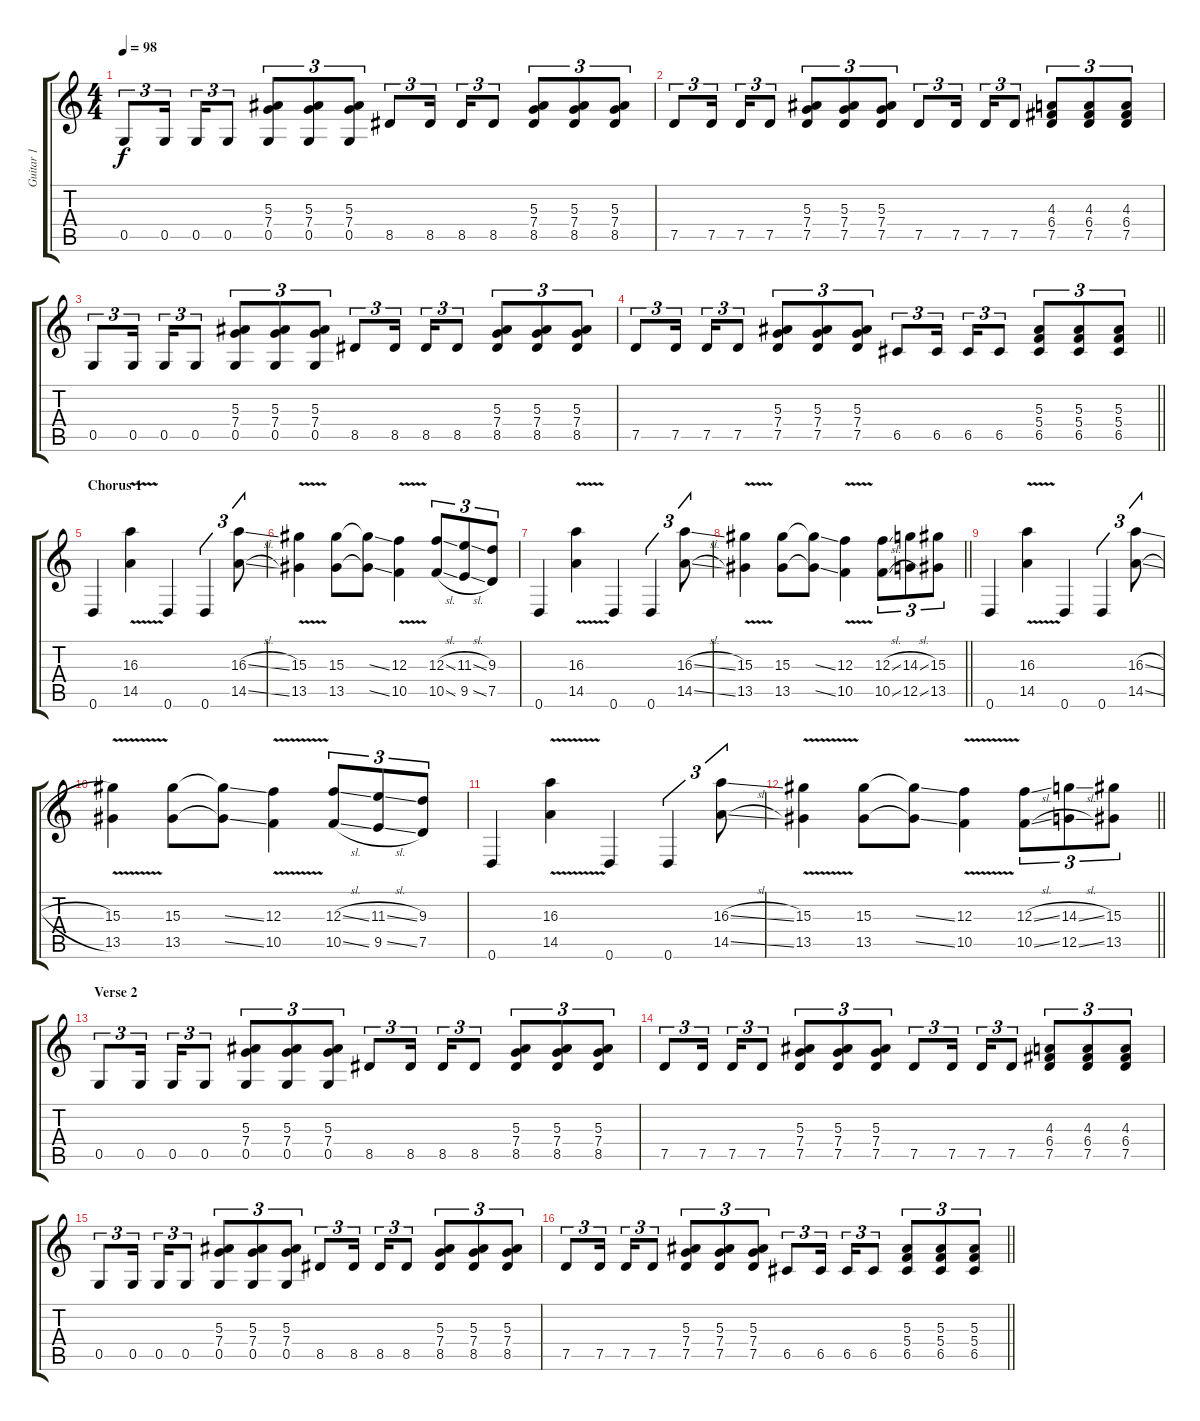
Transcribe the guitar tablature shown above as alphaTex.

\track ("Guitar 1" "Guitar 1") {instrument distortionguitar}
\staff {score tabs}
\tuning (D4 A3 F3 C3 G2 D2) {hide}
\ts (4 4)
\tempo 98
\clef g2
\ks c
0.5.8{tu (3 2) dy f} 0.5.16{tu (3 2)} 0.5.16{tu (3 2)} 0.5.8{tu (3 2)} (5.3 7.4 0.5).8{tu (3 2)} (5.3 7.4 0.5).8{tu (3 2)} (5.3 7.4 0.5).8{tu (3 2)} 8.5.8{tu (3 2)} 8.5.16{tu (3 2)} 8.5.16{tu (3 2)} 8.5.8{tu (3 2)} (5.3 7.4 8.5).8{tu (3 2)} (5.3 7.4 8.5).8{tu (3 2)} (5.3 7.4 8.5).8{tu (3 2)} |
7.5.8{tu (3 2)} 7.5.16{tu (3 2)} 7.5.16{tu (3 2)} 7.5.8{tu (3 2)} (5.3 7.4 7.5).8{tu (3 2)} (5.3 7.4 7.5).8{tu (3 2)} (5.3 7.4 7.5).8{tu (3 2)} 7.5.8{tu (3 2)} 7.5.16{tu (3 2)} 7.5.16{tu (3 2)} 7.5.8{tu (3 2)} (4.3 6.4 7.5).8{tu (3 2)} (4.3 6.4 7.5).8{tu (3 2)} (4.3 6.4 7.5).8{tu (3 2)} |
0.5.8{tu (3 2)} 0.5.16{tu (3 2)} 0.5.16{tu (3 2)} 0.5.8{tu (3 2)} (5.3 7.4 0.5).8{tu (3 2)} (5.3 7.4 0.5).8{tu (3 2)} (5.3 7.4 0.5).8{tu (3 2)} 8.5.8{tu (3 2)} 8.5.16{tu (3 2)} 8.5.16{tu (3 2)} 8.5.8{tu (3 2)} (5.3 7.4 8.5).8{tu (3 2)} (5.3 7.4 8.5).8{tu (3 2)} (5.3 7.4 8.5).8{tu (3 2)} |
\barLineRight lightlight
7.5.8{tu (3 2)} 7.5.16{tu (3 2)} 7.5.16{tu (3 2)} 7.5.8{tu (3 2)} (5.3 7.4 7.5).8{tu (3 2)} (5.3 7.4 7.5).8{tu (3 2)} (5.3 7.4 7.5).8{tu (3 2)} 6.5.8{tu (3 2)} 6.5.16{tu (3 2)} 6.5.16{tu (3 2)} 6.5.8{tu (3 2)} (5.3 5.4 6.5).8{tu (3 2)} (5.3 5.4 6.5).8{tu (3 2)} (5.3 5.4 6.5).8{tu (3 2)} |
\section ("" "Chorus 1")
0.6.4 (16.3{v} 14.5{v}).4 0.6.4 0.6.4{tu (3 2)} (16.3{sl} 14.5{sl}).8{tu (3 2)} |
(15.3{v} 13.5{v}).4 (15.3 13.5).8 (15.3{ss t} 13.5{ss t}).8 (12.3{v} 10.5{v}).4 (12.3{sl} 10.5{sl}).8{tu (3 2)} (11.3{sl} 9.5{sl}).8{tu (3 2)} (9.3 7.5).8{tu (3 2)} |
0.6.4 (16.3{v} 14.5{v}).4 0.6.4 0.6.4{tu (3 2)} (16.3{sl} 14.5{sl}).8{tu (3 2)} |
\barLineRight lightlight
(15.3{v} 13.5{v}).4 (15.3 13.5).8 (15.3{ss t} 13.5{ss t}).8 (12.3{v} 10.5{v}).4 (12.3{sl} 10.5{sl}).8{tu (3 2)} (14.3{sl} 12.5{sl}).8{tu (3 2)} (15.3 13.5).8{tu (3 2)} |
0.6.4 (16.3{v} 14.5{v}).4 0.6.4 0.6.4{tu (3 2)} (16.3{sl} 14.5{sl}).8{tu (3 2)} |
(15.3{v} 13.5{v}).4 (15.3 13.5).8 (15.3{ss t} 13.5{ss t}).8 (12.3{v} 10.5{v}).4 (12.3{sl} 10.5{sl}).8{tu (3 2)} (11.3{sl} 9.5{sl}).8{tu (3 2)} (9.3 7.5).8{tu (3 2)} |
0.6.4 (16.3{v} 14.5{v}).4 0.6.4 0.6.4{tu (3 2)} (16.3{sl} 14.5{sl}).8{tu (3 2)} |
\barLineRight lightlight
(15.3{v} 13.5{v}).4 (15.3 13.5).8 (15.3{ss t} 13.5{ss t}).8 (12.3{v} 10.5{v}).4 (12.3{sl} 10.5{sl}).8{tu (3 2)} (14.3{sl} 12.5{sl}).8{tu (3 2)} (15.3 13.5).8{tu (3 2)} |
\section ("" "Verse 2")
0.5.8{tu (3 2)} 0.5.16{tu (3 2)} 0.5.16{tu (3 2)} 0.5.8{tu (3 2)} (5.3 7.4 0.5).8{tu (3 2)} (5.3 7.4 0.5).8{tu (3 2)} (5.3 7.4 0.5).8{tu (3 2)} 8.5.8{tu (3 2)} 8.5.16{tu (3 2)} 8.5.16{tu (3 2)} 8.5.8{tu (3 2)} (5.3 7.4 8.5).8{tu (3 2)} (5.3 7.4 8.5).8{tu (3 2)} (5.3 7.4 8.5).8{tu (3 2)} |
7.5.8{tu (3 2)} 7.5.16{tu (3 2)} 7.5.16{tu (3 2)} 7.5.8{tu (3 2)} (5.3 7.4 7.5).8{tu (3 2)} (5.3 7.4 7.5).8{tu (3 2)} (5.3 7.4 7.5).8{tu (3 2)} 7.5.8{tu (3 2)} 7.5.16{tu (3 2)} 7.5.16{tu (3 2)} 7.5.8{tu (3 2)} (4.3 6.4 7.5).8{tu (3 2)} (4.3 6.4 7.5).8{tu (3 2)} (4.3 6.4 7.5).8{tu (3 2)} |
0.5.8{tu (3 2)} 0.5.16{tu (3 2)} 0.5.16{tu (3 2)} 0.5.8{tu (3 2)} (5.3 7.4 0.5).8{tu (3 2)} (5.3 7.4 0.5).8{tu (3 2)} (5.3 7.4 0.5).8{tu (3 2)} 8.5.8{tu (3 2)} 8.5.16{tu (3 2)} 8.5.16{tu (3 2)} 8.5.8{tu (3 2)} (5.3 7.4 8.5).8{tu (3 2)} (5.3 7.4 8.5).8{tu (3 2)} (5.3 7.4 8.5).8{tu (3 2)} |
\barLineRight lightlight
7.5.8{tu (3 2)} 7.5.16{tu (3 2)} 7.5.16{tu (3 2)} 7.5.8{tu (3 2)} (5.3 7.4 7.5).8{tu (3 2)} (5.3 7.4 7.5).8{tu (3 2)} (5.3 7.4 7.5).8{tu (3 2)} 6.5.8{tu (3 2)} 6.5.16{tu (3 2)} 6.5.16{tu (3 2)} 6.5.8{tu (3 2)} (5.3 5.4 6.5).8{tu (3 2)} (5.3 5.4 6.5).8{tu (3 2)} (5.3 5.4 6.5).8{tu (3 2)}
